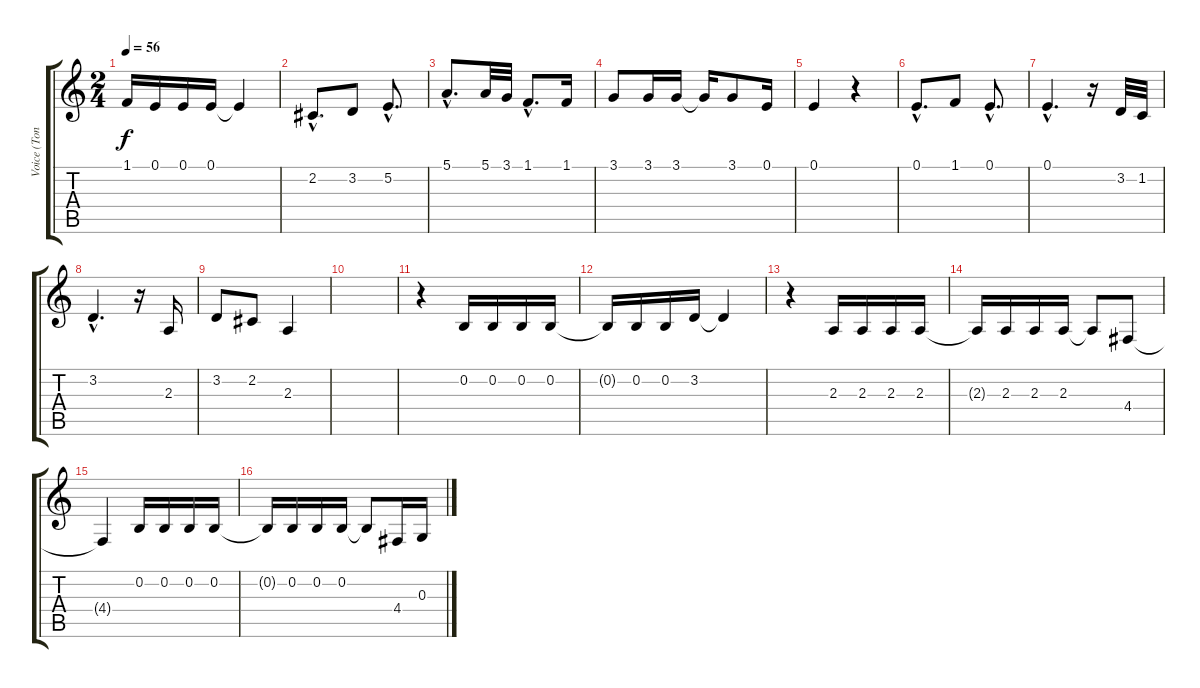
\track ("Voice (Toni Braxton)" "Voice (Ton") {instrument flute}
\staff {score tabs}
\tuning (E4 B3 G3 D3 A2 E2) {hide}
\ts (2 4)
\tempo 56
\clef g2
\ks c
1.1{t}.16{dy f} 0.1.16 0.1.16 0.1.16 0.1{t}.4 |
2.2{hac}.8{d} 3.2.8 5.2{hac}.8{d} |
5.1{hac}.8{d} 5.1.32 3.1.32 1.1{hac}.8{d} 1.1.16 |
3.1.8 3.1.16 3.1.16 3.1{t}.16 3.1.8 0.1.16 |
0.1.4 r.4 |
0.1{hac}.8{d} 1.1.8 0.1{hac}.8{d} |
0.1{hac}.4{d} r.16 3.2.32 1.2.32 |
3.2{hac}.4{d} r.16 2.3.16 |
3.2.8 2.2.8 2.3.4 |
|
r.4 0.2.16 0.2.16 0.2.16 0.2.16 |
0.2{t}.16 0.2.16 0.2.16 3.2.16 3.2{t}.4 |
r.4 2.3.16 2.3.16 2.3.16 2.3.16 |
2.3{t}.16 2.3.16 2.3.16 2.3.16 2.3{t}.8 4.4.8 |
4.4{t}.4 0.2.16 0.2.16 0.2.16 0.2.16 |
0.2{t}.16 0.2.16 0.2.16 0.2.16 0.2{t}.8 4.4.16 0.3.16
